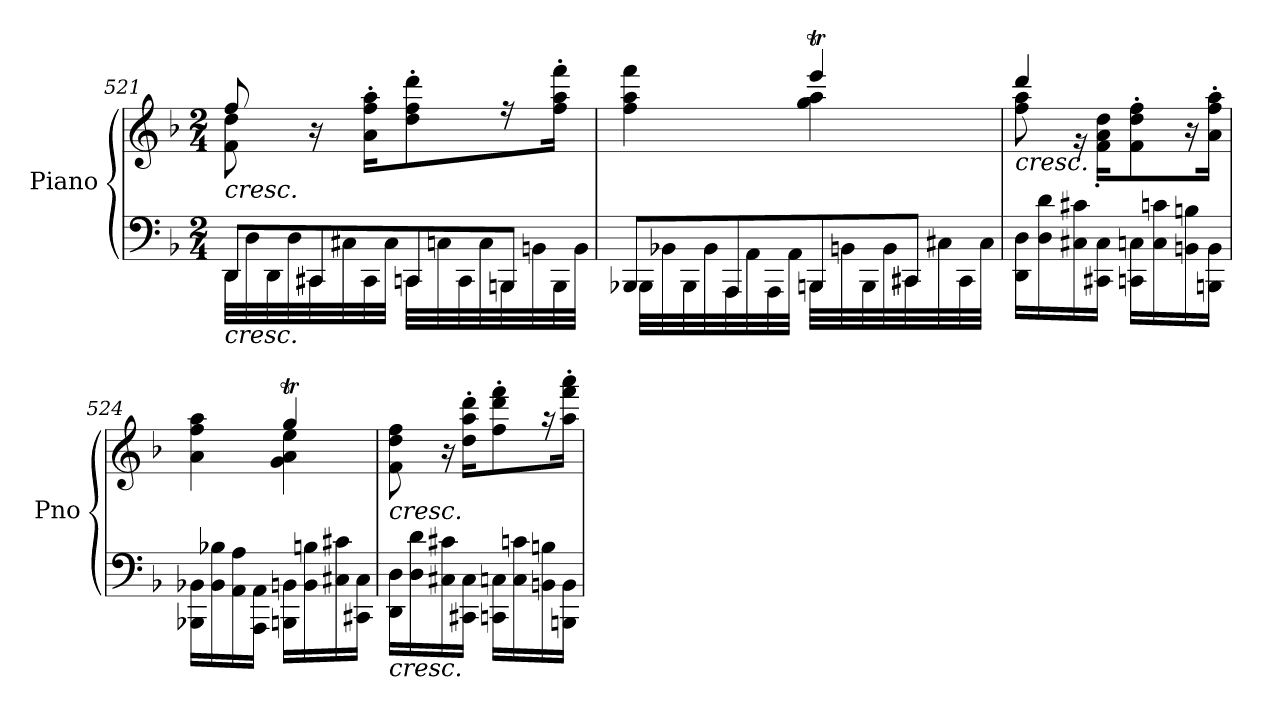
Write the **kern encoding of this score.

**kern	**kern	**dynam
*part1	*part1	*part1
*staff2	*staff1	*staff1/2
*I"Piano	*	*
*I'Pno	*	*
*clefF4	*clefG2	*
*k[b-]	*k[b-]	*
*M2/4	*M2/4	*
=521	=521	=521
*^	*^	*
!	!	!LO:TX:b:i:t=cresc.	!	!
!LO:TX:b:i:t=cresc.	!	!	!	!
8DD/L	32DD\LLL	8ff/	8f\ 8dd\	.
.	32D\	.	.	.
.	32DD\	.	.	.
.	32D\	.	.	.
8CC#X/	32CC#\	16r	4.ryy	.
.	32C#X\	.	.	.
.	32CC#\	16a\' 16ff\' 16aa\'KL	.	.
.	32C#\JJJ	.	.	.
8CCn/	32CC\LLL	8dd\' 8ff\' 8ddd\'	.	.
.	32Cn\	.	.	.
.	32CC\	.	.	.
.	32C\	.	.	.
8BBBn/J	32BBB\	16r	.	.
.	32BBn\	.	.	.
.	32BBB\	16ff\' 16aa\' 16fff\'Jk	.	.
.	32BB\JJJ	.	.	.
!!LO:LB:g=z	!!
=522	=522	=522	=522	=522
!	!	!	!	!LO:DY:b=2
!	!	!	!	!LO:DY:n=1:b
8BBB-X/L	32BBB-\LLL	4ff\ 4aa\ 4fff\	4ryy	p mp
.	32BB-X\	.	.	.
.	32BBB-\	.	.	.
.	32BB-\	.	.	.
8AAA/	32AAA\	.	.	.
.	32AA\	.	.	.
.	32AAA\	.	.	.
.	32AA\JJJ	.	.	.
8BBBn/	32BBB\LLL	4eeet/	4gg\ 4aa\	.
.	32BBn\	.	.	.
.	32BBB\	.	.	.
.	32BB\	.	.	.
8CC#X/J	32CC#\	.	.	.
.	32C#X\	.	.	.
.	32CC#\	.	.	.
.	32C#\JJJ	.	.	.
=523	=523	=523	=523	=523
!	!	!LO:TX:b:i:t=cresc.	!	!
!LO:TX:b:i:t=cresc.	!	!	!	!
*v	*v	*	*	*
16DD\ 16D\LL	4ddd/	8ff\ 8aa\	.
16D\ 16d\	.	.	.
16C#X\ 16c#X\	.	16r	.
16CC#X\ 16C#\JJ	.	16f\' 16a\' 16dd\'KL	.
16CCn\ 16Cn\LL	4ryy	8f\' 8dd\' 8ff\'	.
16C\ 16cn\	.	.	.
16BBn\ 16Bn\	.	16r	.
16BBBn\ 16BB\JJ	.	16a\' 16ff\' 16aa\'Jk	.
=524	=524	=524	=524
!	!	!	!LO:DY:b=2
!	!	!	!LO:DY:n=1:b
16BBB-X\ 16BB-X\LL	4a\ 4ff\ 4aa\	4ryy	mp mf
16BB-\ 16B-X\	.	.	.
16AA\ 16A\	.	.	.
16AAA\ 16AA\JJ	.	.	.
16BBBn\ 16BBn\LL	4ggT/	4g\ 4a\ 4ee\	.
16BB\ 16Bn\	.	.	.
16C#X\ 16c#X\	.	.	.
16CC#X\ 16C#\JJ	.	.	.
*	*v	*v	*
=525	=525	=525
!	!LO:TX:b:i:t=cresc.	!
!LO:TX:b:i:t=cresc.	!	!
16DD\ 16D\LL	8f\ 8dd\ 8ff\	.
16D\ 16d\	.	.
16C#X\ 16c#X\	16r	.
16CC#X\ 16C#\JJ	16dd\' 16aa\' 16ddd\'KL	.
16CCn\ 16Cn\LL	8ff\' 8ddd\' 8fff\'	.
16C\ 16cn\	.	.
16BBn\ 16Bn\	16r	.
16BBBn\ 16BB\JJ	16aa\' 16fff\' 16aaa\'Jk	.
=	=	=
*-	*-	*-
